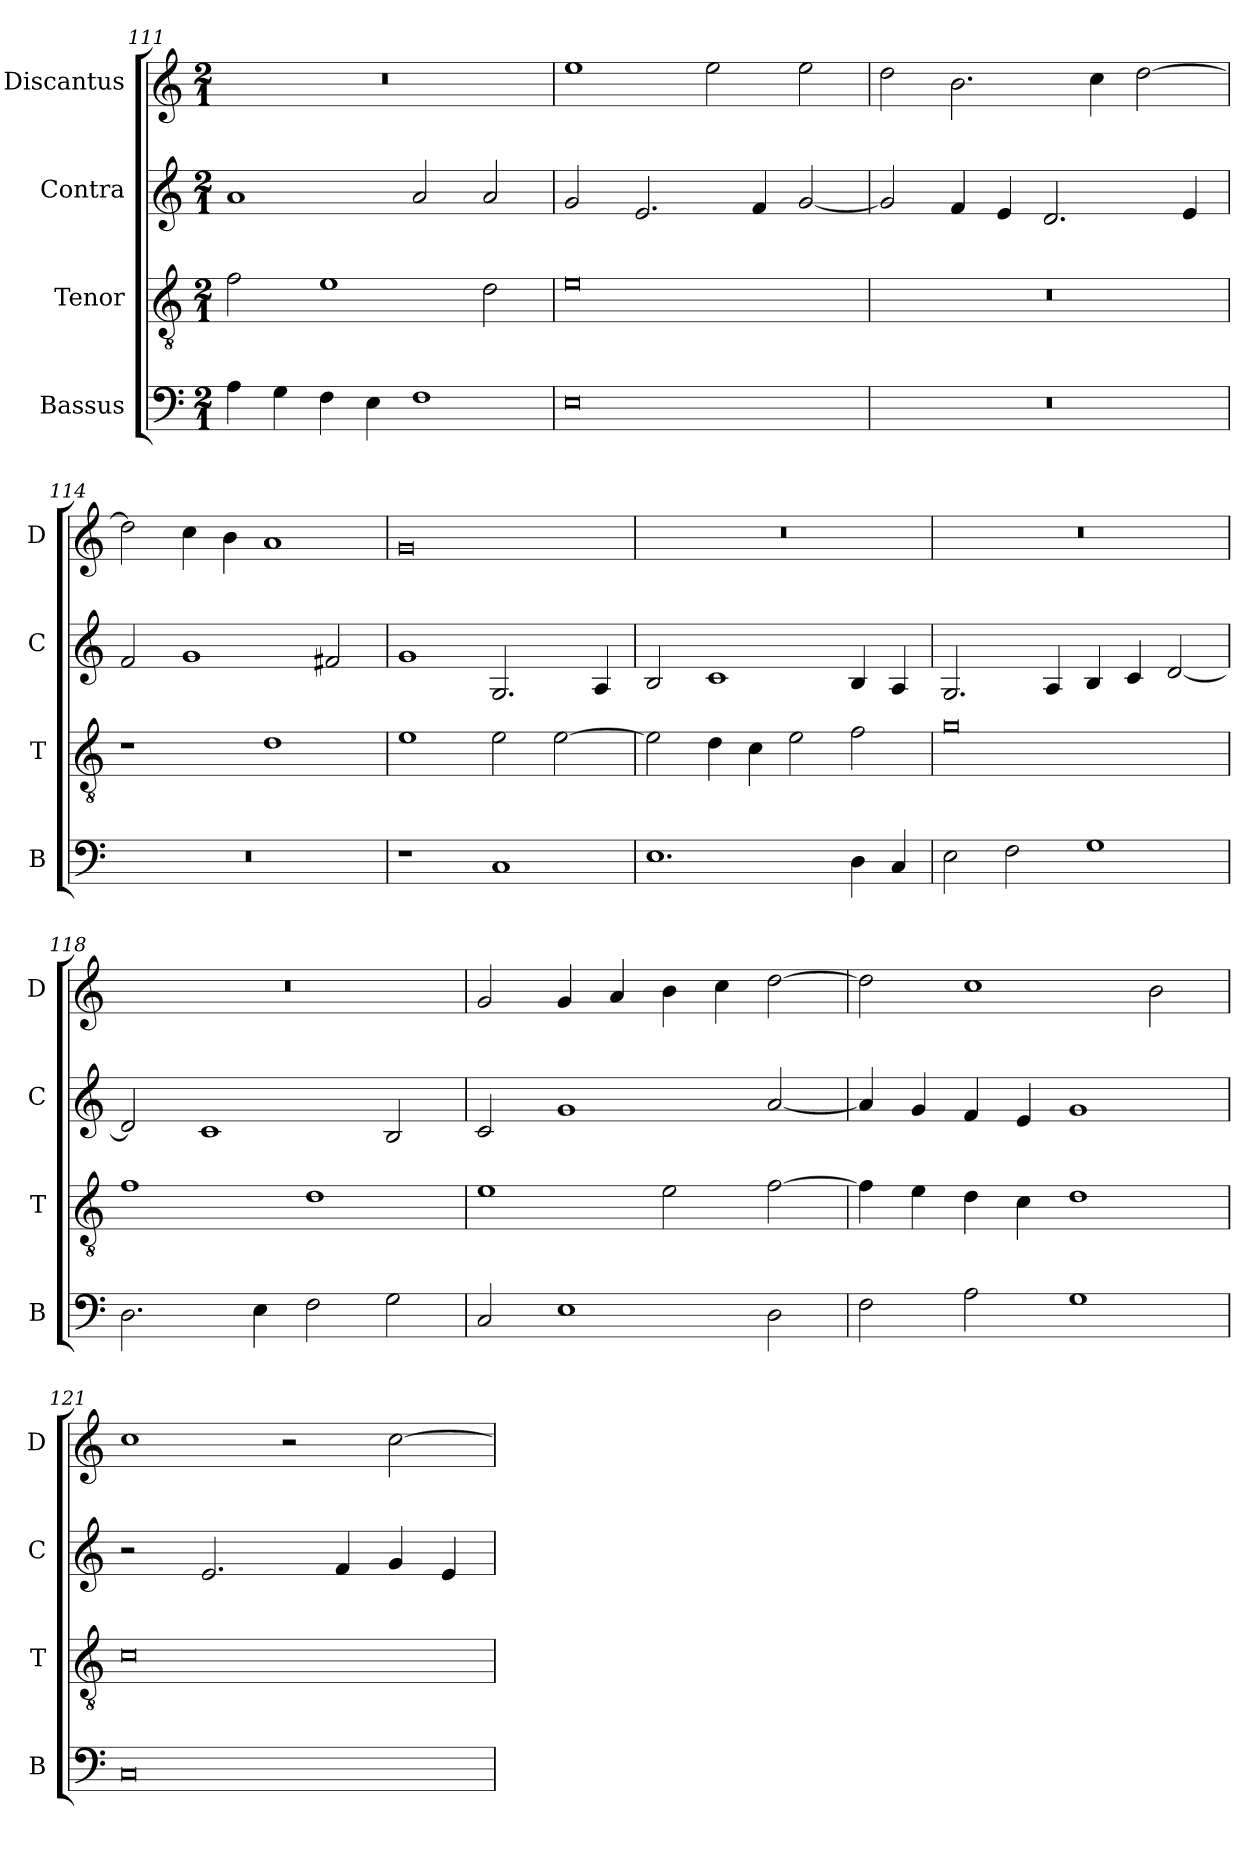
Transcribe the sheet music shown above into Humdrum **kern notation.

**kern	**kern	**kern	**kern
*part4	*part3	*part2	*part1
*staff4	*staff3	*staff2	*staff1
*I"Bassus	*I"Tenor	*I"Contra	*I"Discantus
*I'B	*I'T	*I'C	*I'D
*clefF4	*clefGv2	*clefG2	*clefG2
*k[]	*k[]	*k[]	*k[]
*M2/1	*M2/1	*M2/1	*M2/1
=111	=111	=111	=111
4A\	2f\	1a	0r
4G\	.	.	.
4F\	1e	.	.
4E\	.	.	.
1F	.	2a/	.
.	2d\	2a/	.
=112	=112	=112	=112
0E	0e	2g/	1ee
.	.	2.e/	.
.	.	.	2ee\
.	.	4f/	.
.	.	[2g/	2ee\
=113	=113	=113	=113
0r	0r	2g/]	2dd\
.	.	4f/	2.b\
.	.	4e/	.
.	.	2.d/	.
.	.	.	4cc\
.	.	.	[2dd\
.	.	4e/	.
=114	=114	=114	=114
0r	1r	2f/	2dd\]
.	.	1g	4cc\
.	.	.	4b\
.	1d	.	1a
.	.	2f#X/	.
=115	=115	=115	=115
1r	1e	1g	0g
1C	2e\	2.G/	.
.	[2e\	.	.
.	.	4A/	.
=116	=116	=116	=116
1.E	2e\]	2B/	0r
.	4d\	1c	.
.	4c\	.	.
.	2e\	.	.
4D\	2f\	4B/	.
4C/	.	4A/	.
=117	=117	=117	=117
2E\	0g	2.G/	0r
2F\	.	.	.
.	.	4A/	.
1G	.	4B/	.
.	.	4c/	.
.	.	[2d/	.
=118	=118	=118	=118
2.D\	1f	2d/]	0r
.	.	1c	.
4E\	.	.	.
2F\	1d	.	.
2G\	.	2B/	.
=119	=119	=119	=119
2C/	1e	2c/	2g/
1E	.	1g	4g/
.	.	.	4a/
.	2e\	.	4b\
.	.	.	4cc\
2D\	[2f\	[2a/	[2dd\
=120	=120	=120	=120
2F\	4f\]	4a/]	2dd\]
.	4e\	4g/	.
2A\	4d\	4f/	1cc
.	4c\	4e/	.
1G	1d	1g	.
.	.	.	2b\
=121	=121	=121	=121
0C	0c	2r	1cc
.	.	2.e/	.
.	.	.	2r
.	.	4f/	.
.	.	4g/	[2cc\
.	.	4e/	.
=	=	=	=
*-	*-	*-	*-
